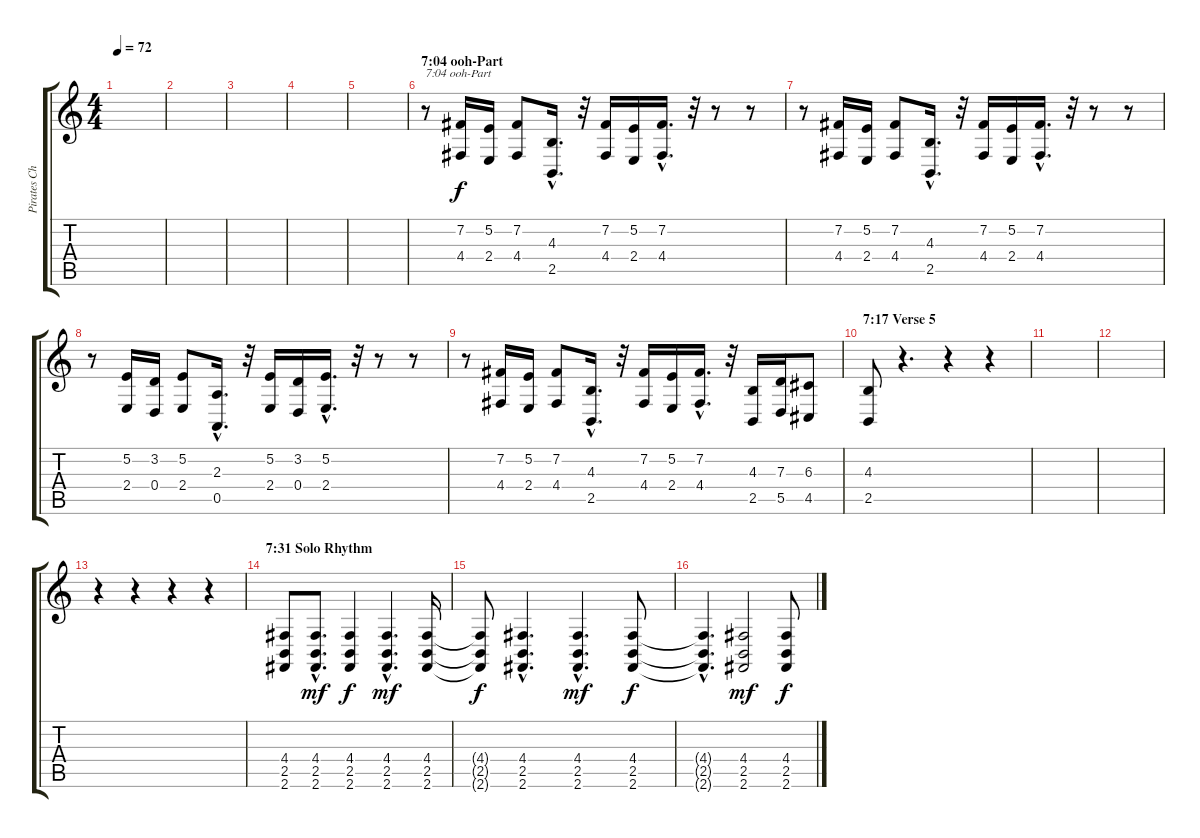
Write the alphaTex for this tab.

\track ("Pirates Choir / Cannons" "Pirates Ch") {instrument choiraahs}
\staff {score tabs}
\tuning (E4 B3 G3 D3 A2 E2) {hide}
\ts (4 4)
\tempo 72
\clef g2
\ks c
|
|
|
|
|
\section ("" "7:04 ooh-Part")
r.8{txt "7:04 ooh-Part" volume 10} (7.2 4.4).16 (5.2 2.4).16 (7.2 4.4).8 (4.3{hac} 2.5{hac}).16{d} r.32 (7.2 4.4).16 (5.2 2.4).16 (7.2{hac} 4.4{hac}).16{d} r.32 r.8 r.8 |
r.8 (7.2 4.4).16 (5.2 2.4).16 (7.2 4.4).8 (4.3{hac} 2.5{hac}).16{d} r.32 (7.2 4.4).16 (5.2 2.4).16 (7.2{hac} 4.4{hac}).16{d} r.32 r.8 r.8 |
r.8 (5.2 2.4).16 (3.2 0.4).16 (5.2 2.4).8 (2.3{hac} 0.5{hac}).16{d} r.32 (5.2 2.4).16 (3.2 0.4).16 (5.2{hac} 2.4{hac}).16{d} r.32 r.8 r.8 |
r.8 (7.2 4.4).16 (5.2 2.4).16 (7.2 4.4).8 (4.3{hac} 2.5{hac}).16{d} r.32 (7.2 4.4).16 (5.2 2.4).16 (7.2{hac} 4.4{hac}).16{d} r.32 (4.3 2.5).16 (7.3 5.5).16 (6.3 4.5).8 |
\section ("" "7:17 Verse 5")
(4.3 2.5).8{volume 8} r.4{d} r.4 r.4 |
|
|
r.4 r.4 r.4 r.4{volume 9} |
\section ("" "7:31 Solo Rhythm")
(4.4 2.5 2.6).8{dy f volume 1 instrument gunshot} (4.4{hac} 2.5{hac} 2.6{hac}).8{d dy mf} (4.4 2.5 2.6).4{dy f} (4.4{hac} 2.5{hac} 2.6{hac}).4{d dy mf} (4.4 2.5 2.6).16 |
(4.4{t} 2.5{t} 2.6{t}).8{dy f} (4.4{hac} 2.5{hac} 2.6{hac}).4{d} (4.4{hac} 2.5{hac} 2.6{hac}).4{d dy mf} (4.4 2.5 2.6).8{dy f} |
(4.4{hac t} 2.5{hac t} 2.6{hac t}).4{d} (4.4 2.5 2.6).2{dy mf} (4.4 2.5 2.6).8{dy f}
